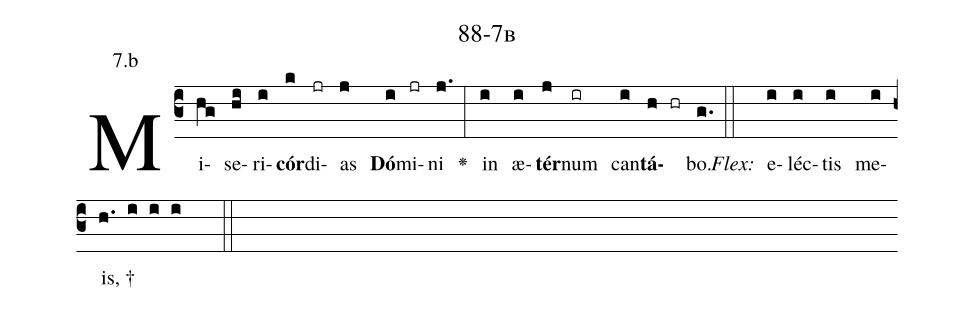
name: 88-7b;
annotation: 7.b;
%%
(c3)Mi(hg)se(hi)ri(i)<b>cór</b>(k)di(jr)as(j) <b>Dó</b>(i)mi(jr)ni(j.) <v>\greheightstar</v>(:) in(i) æ(i)<b>tér</b>(j)num(ir) can(i)<b>tá</b>(h hr)bo.(g.) (::)
<i>Flex:</i>()  e(i)léc(i)tis(i) me(i)is, †(h. i i i  ::)

%E(i) u(i) o(j) u(i) a(h) e.(g.) (::)
